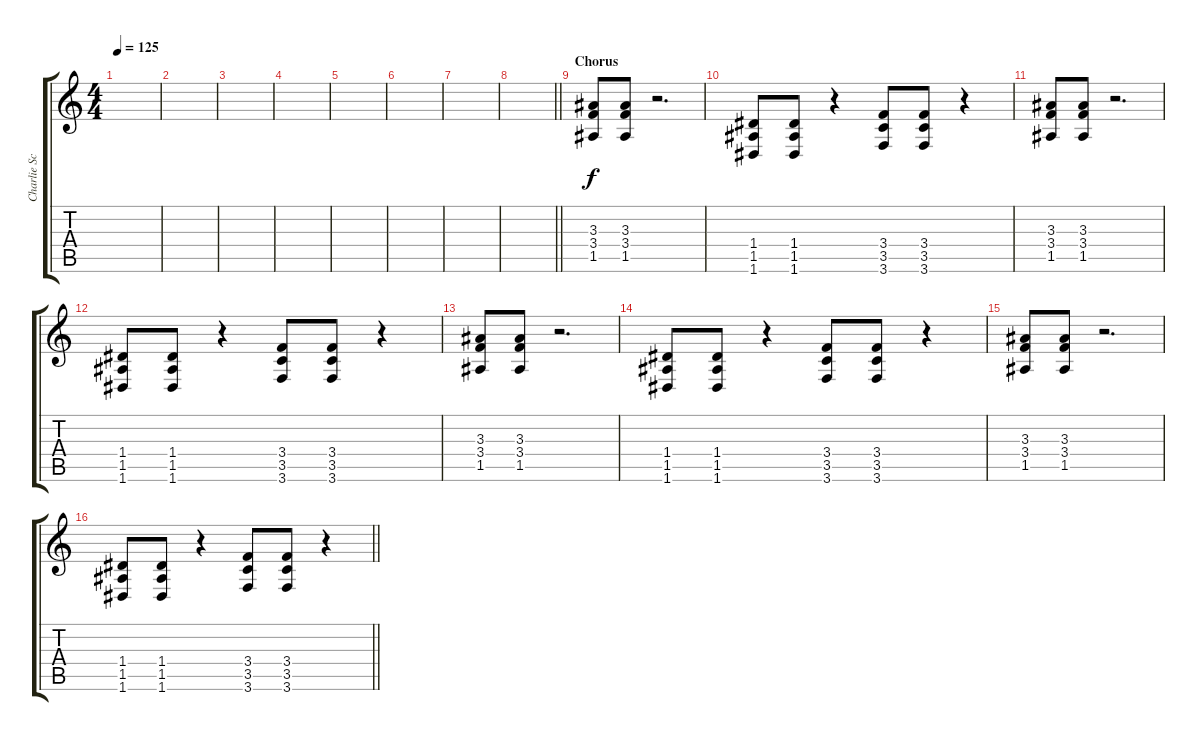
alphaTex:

\track ("Charlie Scene" "Charlie Sc") {instrument overdrivenguitar}
\staff {score tabs}
\tuning (E4 B3 G3 D3 A2 D2) {hide}
\ts (4 4)
\tempo 125
\clef g2
\ks c
|
|
|
|
|
|
|
\barLineRight lightlight
|
\section ("" "Chorus")
(3.3 3.4 1.5).8 (3.3 3.4 1.5).8 r.2{d} |
(1.4 1.5 1.6).8 (1.4 1.5 1.6).8 r.4 (3.4 3.5 3.6).8 (3.4 3.5 3.6).8 r.4 |
(3.3 3.4 1.5).8 (3.3 3.4 1.5).8 r.2{d} |
(1.4 1.5 1.6).8 (1.4 1.5 1.6).8 r.4 (3.4 3.5 3.6).8 (3.4 3.5 3.6).8 r.4 |
(3.3 3.4 1.5).8 (3.3 3.4 1.5).8 r.2{d} |
(1.4 1.5 1.6).8 (1.4 1.5 1.6).8 r.4 (3.4 3.5 3.6).8 (3.4 3.5 3.6).8 r.4 |
(3.3 3.4 1.5).8 (3.3 3.4 1.5).8 r.2{d} |
\barLineRight lightlight
(1.4 1.5 1.6).8 (1.4 1.5 1.6).8 r.4 (3.4 3.5 3.6).8 (3.4 3.5 3.6).8 r.4
